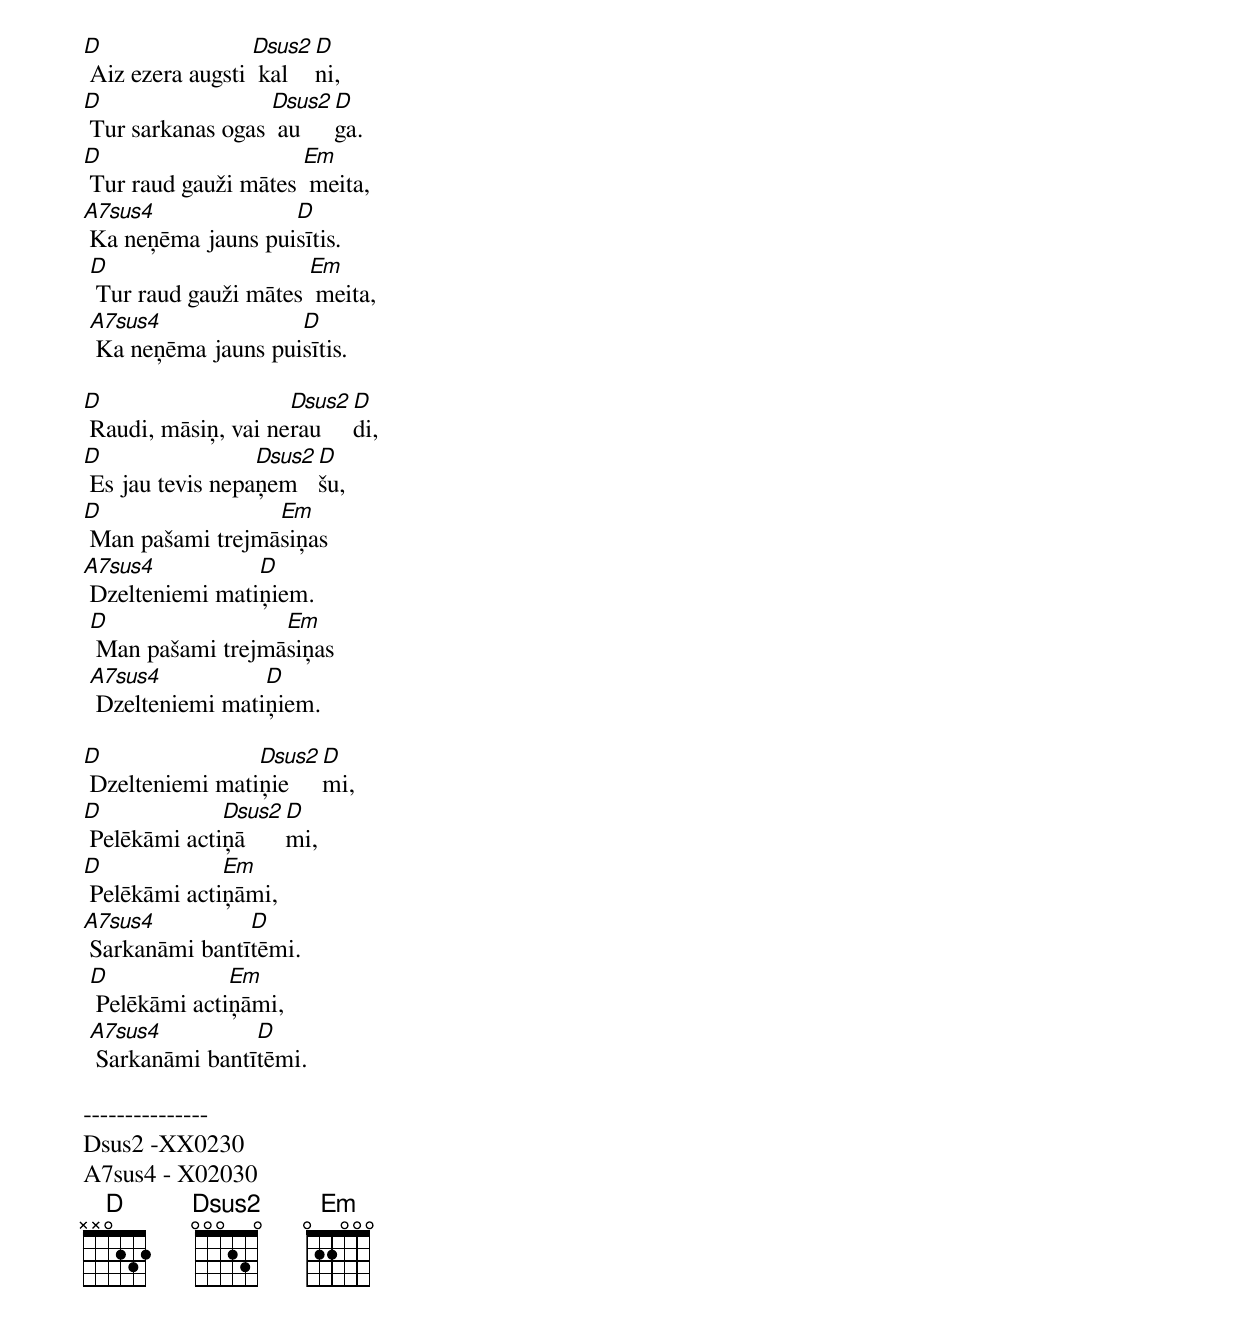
[D] Aiz ezera augsti [Dsus2] kal[D]ni,
[D] Tur sarkanas ogas [Dsus2] au[D]ga.
[D] Tur raud gauži mātes [Em] meita,
[A7sus4] Ka neņēma jauns pui[D]sītis.
 [D] Tur raud gauži mātes [Em] meita,
 [A7sus4] Ka neņēma jauns pui[D]sītis.

[D] Raudi, māsiņ, vai ne[Dsus2]rau[D]di,
[D] Es jau tevis nepa[Dsus2]ņem[D]šu,
[D] Man pašami trejmā[Em]siņas
[A7sus4] Dzelteniemi mati[D]ņiem.
 [D] Man pašami trejmā[Em]siņas
 [A7sus4] Dzelteniemi mati[D]ņiem.

[D] Dzelteniemi mati[Dsus2]ņie[D]mi,
[D] Pelēkāmi acti[Dsus2]ņā[D]mi,
[D] Pelēkāmi acti[Em]ņāmi,
[A7sus4] Sarkanāmi bantī[D]tēmi.
 [D] Pelēkāmi acti[Em]ņāmi,
 [A7sus4] Sarkanāmi bantī[D]tēmi.

---------------
Dsus2 -XX0230
A7sus4 - X02030
